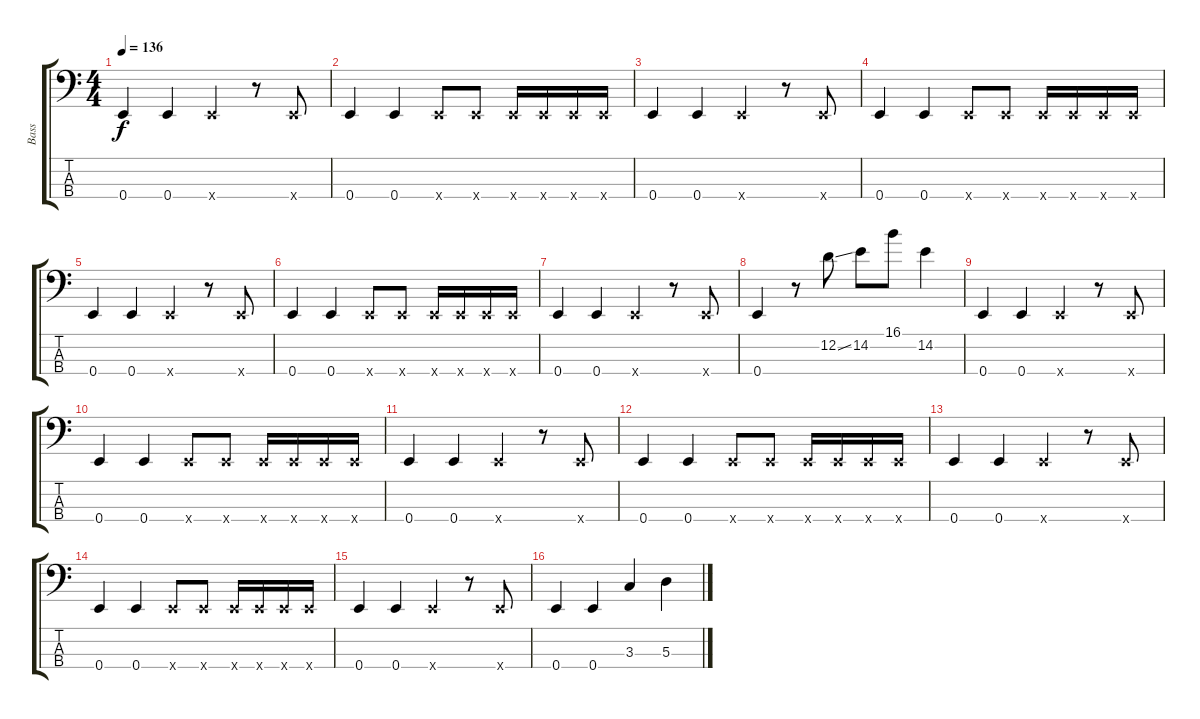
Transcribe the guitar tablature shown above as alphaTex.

\track ("Bass" "Bass") {instrument electricbasspick}
\staff {score tabs}
\tuning (G2 D2 A1 E1) {hide}
\ts (4 4)
\tempo 136
\clef f4
\ks c
0.4.4{dy f} 0.4.4 0.4{x}.4 r.8 0.4{x}.8 |
0.4.4 0.4.4 0.4{x}.8 0.4{x}.8 0.4{x}.16 0.4{x}.16 0.4{x}.16 0.4{x}.16 |
0.4.4 0.4.4 0.4{x}.4 r.8 0.4{x}.8 |
0.4.4 0.4.4 0.4{x}.8 0.4{x}.8 0.4{x}.16 0.4{x}.16 0.4{x}.16 0.4{x}.16 |
0.4.4 0.4.4 0.4{x}.4 r.8 0.4{x}.8 |
0.4.4 0.4.4 0.4{x}.8 0.4{x}.8 0.4{x}.16 0.4{x}.16 0.4{x}.16 0.4{x}.16 |
0.4.4 0.4.4 0.4{x}.4 r.8 0.4{x}.8 |
0.4.4 r.8 12.2{ss}.8 14.2.8 16.1.8 14.2.4 |
0.4.4 0.4.4 0.4{x}.4 r.8 0.4{x}.8 |
0.4.4 0.4.4 0.4{x}.8 0.4{x}.8 0.4{x}.16 0.4{x}.16 0.4{x}.16 0.4{x}.16 |
0.4.4 0.4.4 0.4{x}.4 r.8 0.4{x}.8 |
0.4.4 0.4.4 0.4{x}.8 0.4{x}.8 0.4{x}.16 0.4{x}.16 0.4{x}.16 0.4{x}.16 |
0.4.4 0.4.4 0.4{x}.4 r.8 0.4{x}.8 |
0.4.4 0.4.4 0.4{x}.8 0.4{x}.8 0.4{x}.16 0.4{x}.16 0.4{x}.16 0.4{x}.16 |
0.4.4 0.4.4 0.4{x}.4 r.8 0.4{x}.8 |
0.4.4 0.4.4 3.3.4 5.3.4
